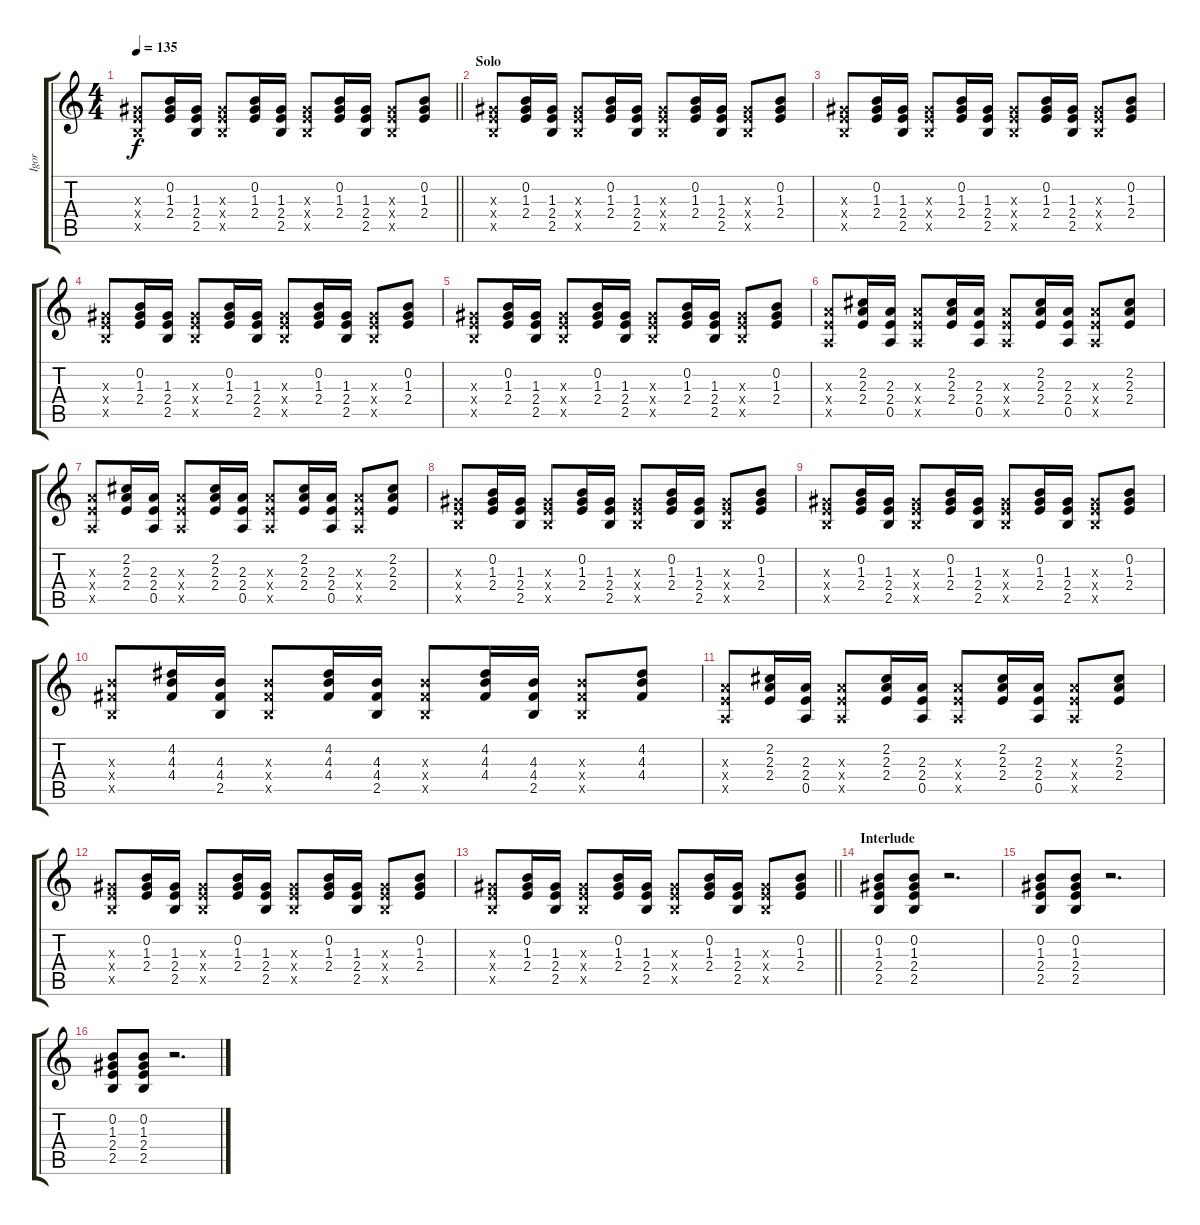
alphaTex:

\track ("Igor" "Igor") {instrument acousticguitarsteel}
\staff {score tabs}
\tuning (E4 B3 G3 D3 A2 E2) {hide}
\ts (4 4)
\tempo 135
\clef g2
\barLineRight lightlight
\ks c
(1.3{x} 2.4{x} 2.5{x}).8{dy f} (0.2 1.3 2.4).16 (1.3 2.4 2.5).16 (1.3{x} 2.4{x} 2.5{x}).8 (0.2 1.3 2.4).16 (1.3 2.4 2.5).16 (1.3{x} 2.4{x} 2.5{x}).8 (0.2 1.3 2.4).16 (1.3 2.4 2.5).16 (1.3{x} 2.4{x} 2.5{x}).8 (0.2 1.3 2.4).8 |
\section ("" "Solo")
(1.3{x} 2.4{x} 2.5{x}).8 (0.2 1.3 2.4).16 (1.3 2.4 2.5).16 (1.3{x} 2.4{x} 2.5{x}).8 (0.2 1.3 2.4).16 (1.3 2.4 2.5).16 (1.3{x} 2.4{x} 2.5{x}).8 (0.2 1.3 2.4).16 (1.3 2.4 2.5).16 (1.3{x} 2.4{x} 2.5{x}).8 (0.2 1.3 2.4).8 |
(1.3{x} 2.4{x} 2.5{x}).8 (0.2 1.3 2.4).16 (1.3 2.4 2.5).16 (1.3{x} 2.4{x} 2.5{x}).8 (0.2 1.3 2.4).16 (1.3 2.4 2.5).16 (1.3{x} 2.4{x} 2.5{x}).8 (0.2 1.3 2.4).16 (1.3 2.4 2.5).16 (1.3{x} 2.4{x} 2.5{x}).8 (0.2 1.3 2.4).8 |
(1.3{x} 2.4{x} 2.5{x}).8 (0.2 1.3 2.4).16 (1.3 2.4 2.5).16 (1.3{x} 2.4{x} 2.5{x}).8 (0.2 1.3 2.4).16 (1.3 2.4 2.5).16 (1.3{x} 2.4{x} 2.5{x}).8 (0.2 1.3 2.4).16 (1.3 2.4 2.5).16 (1.3{x} 2.4{x} 2.5{x}).8 (0.2 1.3 2.4).8 |
(1.3{x} 2.4{x} 2.5{x}).8 (0.2 1.3 2.4).16 (1.3 2.4 2.5).16 (1.3{x} 2.4{x} 2.5{x}).8 (0.2 1.3 2.4).16 (1.3 2.4 2.5).16 (1.3{x} 2.4{x} 2.5{x}).8 (0.2 1.3 2.4).16 (1.3 2.4 2.5).16 (1.3{x} 2.4{x} 2.5{x}).8 (0.2 1.3 2.4).8 |
(2.3{x} 2.4{x} 0.5{x}).8 (2.2 2.3 2.4).16 (2.3 2.4 0.5).16 (2.3{x} 2.4{x} 0.5{x}).8 (2.2 2.3 2.4).16 (2.3 2.4 0.5).16 (2.3{x} 2.4{x} 0.5{x}).8 (2.2 2.3 2.4).16 (2.3 2.4 0.5).16 (2.3{x} 2.4{x} 0.5{x}).8 (2.2 2.3 2.4).8 |
(2.3{x} 2.4{x} 0.5{x}).8 (2.2 2.3 2.4).16 (2.3 2.4 0.5).16 (2.3{x} 2.4{x} 0.5{x}).8 (2.2 2.3 2.4).16 (2.3 2.4 0.5).16 (2.3{x} 2.4{x} 0.5{x}).8 (2.2 2.3 2.4).16 (2.3 2.4 0.5).16 (2.3{x} 2.4{x} 0.5{x}).8 (2.2 2.3 2.4).8 |
(1.3{x} 2.4{x} 2.5{x}).8 (0.2 1.3 2.4).16 (1.3 2.4 2.5).16 (1.3{x} 2.4{x} 2.5{x}).8 (0.2 1.3 2.4).16 (1.3 2.4 2.5).16 (1.3{x} 2.4{x} 2.5{x}).8 (0.2 1.3 2.4).16 (1.3 2.4 2.5).16 (1.3{x} 2.4{x} 2.5{x}).8 (0.2 1.3 2.4).8 |
(1.3{x} 2.4{x} 2.5{x}).8 (0.2 1.3 2.4).16 (1.3 2.4 2.5).16 (1.3{x} 2.4{x} 2.5{x}).8 (0.2 1.3 2.4).16 (1.3 2.4 2.5).16 (1.3{x} 2.4{x} 2.5{x}).8 (0.2 1.3 2.4).16 (1.3 2.4 2.5).16 (1.3{x} 2.4{x} 2.5{x}).8 (0.2 1.3 2.4).8 |
(4.3{x} 4.4{x} 2.5{x}).8 (4.2 4.3 4.4).16 (4.3 4.4 2.5).16 (4.3{x} 4.4{x} 2.5{x}).8 (4.2 4.3 4.4).16 (4.3 4.4 2.5).16 (4.3{x} 4.4{x} 2.5{x}).8 (4.2 4.3 4.4).16 (4.3 4.4 2.5).16 (4.3{x} 4.4{x} 2.5{x}).8 (4.2 4.3 4.4).8 |
(2.3{x} 2.4{x} 0.5{x}).8 (2.2 2.3 2.4).16 (2.3 2.4 0.5).16 (2.3{x} 2.4{x} 0.5{x}).8 (2.2 2.3 2.4).16 (2.3 2.4 0.5).16 (2.3{x} 2.4{x} 0.5{x}).8 (2.2 2.3 2.4).16 (2.3 2.4 0.5).16 (2.3{x} 2.4{x} 0.5{x}).8 (2.2 2.3 2.4).8 |
(1.3{x} 2.4{x} 2.5{x}).8 (0.2 1.3 2.4).16 (1.3 2.4 2.5).16 (1.3{x} 2.4{x} 2.5{x}).8 (0.2 1.3 2.4).16 (1.3 2.4 2.5).16 (1.3{x} 2.4{x} 2.5{x}).8 (0.2 1.3 2.4).16 (1.3 2.4 2.5).16 (1.3{x} 2.4{x} 2.5{x}).8 (0.2 1.3 2.4).8 |
\barLineRight lightlight
(1.3{x} 2.4{x} 2.5{x}).8 (0.2 1.3 2.4).16 (1.3 2.4 2.5).16 (1.3{x} 2.4{x} 2.5{x}).8 (0.2 1.3 2.4).16 (1.3 2.4 2.5).16 (1.3{x} 2.4{x} 2.5{x}).8 (0.2 1.3 2.4).16 (1.3 2.4 2.5).16 (1.3{x} 2.4{x} 2.5{x}).8 (0.2 1.3 2.4).8 |
\section ("" "Interlude")
(0.2 1.3 2.4 2.5).8 (0.2 1.3 2.4 2.5).8 r.2{d} |
(0.2 1.3 2.4 2.5).8 (0.2 1.3 2.4 2.5).8 r.2{d} |
(0.2 1.3 2.4 2.5).8 (0.2 1.3 2.4 2.5).8 r.2{d}
